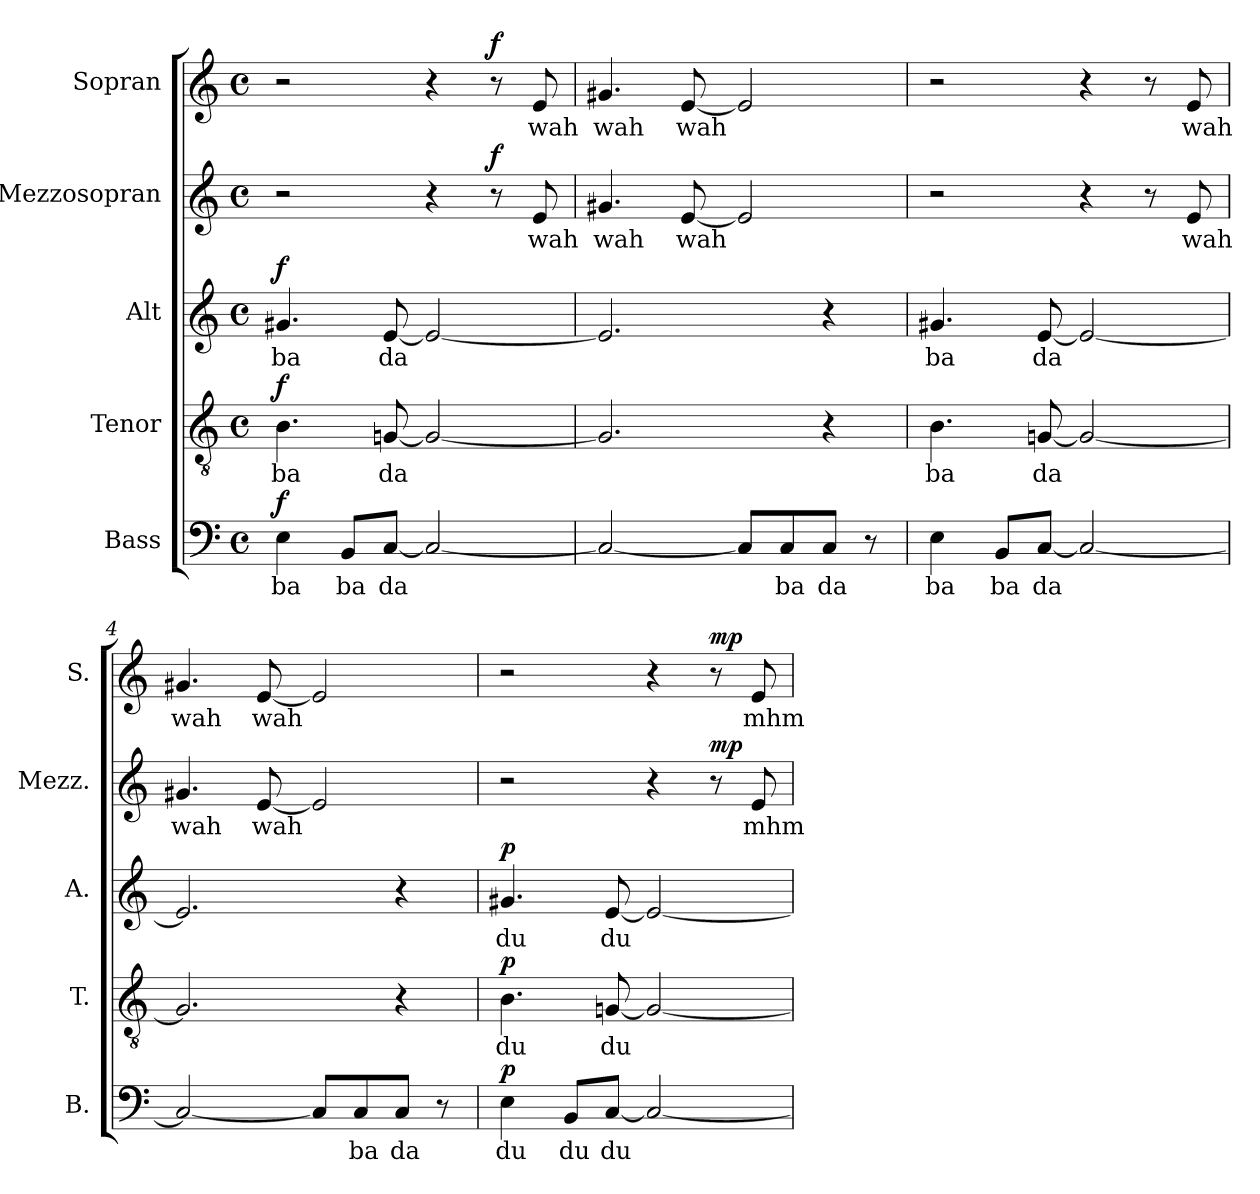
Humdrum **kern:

**kern	**text	**dynam	**kern	**text	**dynam	**kern	**text	**dynam	**kern	**text	**dynam	**kern	**text	**dynam
*part5	*part5	*part5	*part4	*part4	*part4	*part3	*part3	*part3	*part2	*part2	*part2	*part1	*part1	*part1
*staff5	*staff5	*staff5	*staff4	*staff4	*staff4	*staff3	*staff3	*staff3	*staff2	*staff2	*staff2	*staff1	*staff1	*staff1
*I"Bass	*	*	*I"Tenor	*	*	*I"Alt	*	*	*I"Mezzosopran	*	*	*I"Sopran	*	*
*I'B.	*	*	*I'T.	*	*	*I'A.	*	*	*I'Mezz.	*	*	*I'S.	*	*
*clefF4	*	*	*clefGv2	*	*	*clefG2	*	*	*clefG2	*	*	*clefG2	*	*
*k[]	*	*	*k[]	*	*	*k[]	*	*	*k[]	*	*	*k[]	*	*
*C:	*	*	*C:	*	*	*C:	*	*	*C:	*	*	*C:	*	*
*M4/4	*	*	*M4/4	*	*	*M4/4	*	*	*M4/4	*	*	*M4/4	*	*
*met(c)	*	*	*met(c)	*	*	*met(c)	*	*	*met(c)	*	*	*met(c)	*	*
=1	=1	=1	=1	=1	=1	=1	=1	=1	=1	=1	=1	=1	=1	=1
!	!LO:LY:b	!	!	!	!	!	!	!	!	!	!	!	!	!
!	!	!	!	!LO:LY:b	!	!	!	!	!	!	!	!	!	!
!	!	!LO:DY:b	!	!	!LO:DY:b	!	!LO:LY:b	!LO:DY:b	!	!	!	!	!	!
4E\	ba	f	4.B\	ba	f	4.g#X/	ba	f	2r	.	.	2r	.	.
!	!LO:LY:b	!	!	!	!	!	!	!	!	!	!	!	!	!
8BB/L	ba	.	.	.	.	.	.	.	.	.	.	.	.	.
!	!LO:LY:b	!	!	!	!	!	!	!	!	!	!	!	!	!
!	!	!	!	!LO:LY:b	!	!	!	!	!	!	!	!	!	!
!	!	!	!	!	!	!	!LO:LY:b	!	!	!	!	!	!	!
[8C/J	da	.	[8Gni/	da	.	[8e/	da	.	.	.	.	.	.	.
2C/_	.	.	2G/_	.	.	2e/_	.	.	4r	.	.	4r	.	.
!	!	!	!	!	!	!	!	!	!	!	!LO:DY:b	!	!	!LO:DY:b
.	.	.	.	.	.	.	.	.	8r	.	f	8r	.	f
!	!	!	!	!	!	!	!	!	!	!LO:LY:b	!	!	!	!
!	!	!	!	!	!	!	!	!	!	!	!	!	!LO:LY:b	!
.	.	.	.	.	.	.	.	.	8e/	wah	.	8e/	wah	.
=2	=2	=2	=2	=2	=2	=2	=2	=2	=2	=2	=2	=2	=2	=2
!	!	!	!	!	!	!	!	!	!	!LO:LY:b	!	!	!	!
!	!	!	!	!	!	!	!	!	!	!	!	!	!LO:LY:b	!
2C/_	.	.	2.G/]	.	.	2.e/]	.	.	4.g#X/	wah	.	4.g#X/	wah	.
!	!	!	!	!	!	!	!	!	!	!LO:LY:b	!	!	!	!
!	!	!	!	!	!	!	!	!	!	!	!	!	!LO:LY:b	!
.	.	.	.	.	.	.	.	.	[8e/	wah	.	[8e/	wah	.
8C/L]	.	.	.	.	.	.	.	.	2e/]	.	.	2e/]	.	.
!	!LO:LY:b	!	!	!	!	!	!	!	!	!	!	!	!	!
8C/	ba	.	.	.	.	.	.	.	.	.	.	.	.	.
!	!LO:LY:b	!	!	!	!	!	!	!	!	!	!	!	!	!
8C/J	da	.	4r	.	.	4r	.	.	.	.	.	.	.	.
8r	.	.	.	.	.	.	.	.	.	.	.	.	.	.
=3	=3	=3	=3	=3	=3	=3	=3	=3	=3	=3	=3	=3	=3	=3
!	!LO:LY:b	!	!	!	!	!	!	!	!	!	!	!	!	!
!	!	!	!	!LO:LY:b	!	!	!	!	!	!	!	!	!	!
!	!	!	!	!	!	!	!LO:LY:b	!	!	!	!	!	!	!
4E\	ba	.	4.B\	ba	.	4.g#X/	ba	.	2r	.	.	2r	.	.
!	!LO:LY:b	!	!	!	!	!	!	!	!	!	!	!	!	!
8BB/L	ba	.	.	.	.	.	.	.	.	.	.	.	.	.
!	!LO:LY:b	!	!	!	!	!	!	!	!	!	!	!	!	!
!	!	!	!	!LO:LY:b	!	!	!	!	!	!	!	!	!	!
!	!	!	!	!	!	!	!LO:LY:b	!	!	!	!	!	!	!
[8C/J	da	.	[8Gni/	da	.	[8e/	da	.	.	.	.	.	.	.
2C/_	.	.	2G/_	.	.	2e/_	.	.	4r	.	.	4r	.	.
.	.	.	.	.	.	.	.	.	8r	.	.	8r	.	.
!	!	!	!	!	!	!	!	!	!	!LO:LY:b	!	!	!	!
!	!	!	!	!	!	!	!	!	!	!	!	!	!LO:LY:b	!
.	.	.	.	.	.	.	.	.	8e/	wah	.	8e/	wah	.
=4	=4	=4	=4	=4	=4	=4	=4	=4	=4	=4	=4	=4	=4	=4
!	!	!	!	!	!	!	!	!	!	!LO:LY:b	!	!	!	!
!	!	!	!	!	!	!	!	!	!	!	!	!	!LO:LY:b	!
2C/_	.	.	2.G/]	.	.	2.e/]	.	.	4.g#X/	wah	.	4.g#X/	wah	.
!	!	!	!	!	!	!	!	!	!	!LO:LY:b	!	!	!	!
!	!	!	!	!	!	!	!	!	!	!	!	!	!LO:LY:b	!
.	.	.	.	.	.	.	.	.	[8e/	wah	.	[8e/	wah	.
8C/L]	.	.	.	.	.	.	.	.	2e/]	.	.	2e/]	.	.
!	!LO:LY:b	!	!	!	!	!	!	!	!	!	!	!	!	!
8C/	ba	.	.	.	.	.	.	.	.	.	.	.	.	.
!	!LO:LY:b	!	!	!	!	!	!	!	!	!	!	!	!	!
8C/J	da	.	4r	.	.	4r	.	.	.	.	.	.	.	.
8r	.	.	.	.	.	.	.	.	.	.	.	.	.	.
!!LO:LB:g=z
=5	=5	=5	=5	=5	=5	=5	=5	=5	=5	=5	=5	=5	=5	=5
!	!LO:LY:b	!	!	!	!	!	!	!	!	!	!	!	!	!
!	!	!	!	!LO:LY:b	!	!	!	!	!	!	!	!	!	!
!	!	!LO:DY:b	!	!	!LO:DY:b	!	!LO:LY:b	!LO:DY:b	!	!	!	!	!	!
4E\	du	p	4.B\	du	p	4.g#X/	du	p	2r	.	.	2r	.	.
!	!LO:LY:b	!	!	!	!	!	!	!	!	!	!	!	!	!
8BB/L	du	.	.	.	.	.	.	.	.	.	.	.	.	.
!	!LO:LY:b	!	!	!	!	!	!	!	!	!	!	!	!	!
!	!	!	!	!LO:LY:b	!	!	!	!	!	!	!	!	!	!
!	!	!	!	!	!	!	!LO:LY:b	!	!	!	!	!	!	!
[8C/J	du	.	[8Gni/	du	.	[8e/	du	.	.	.	.	.	.	.
2C/_	.	.	2G/_	.	.	2e/_	.	.	4r	.	.	4r	.	.
!	!	!	!	!	!	!	!	!	!	!	!LO:DY:b	!	!	!LO:DY:b
.	.	.	.	.	.	.	.	.	8r	.	mp	8r	.	mp
!	!	!	!	!	!	!	!	!	!	!LO:LY:b	!	!	!	!
!	!	!	!	!	!	!	!	!	!	!	!	!	!LO:LY:b	!
.	.	.	.	.	.	.	.	.	8e/	mhm	.	8e/	mhm	.
=	=	=	=	=	=	=	=	=	=	=	=	=	=	=
*-	*-	*-	*-	*-	*-	*-	*-	*-	*-	*-	*-	*-	*-	*-
